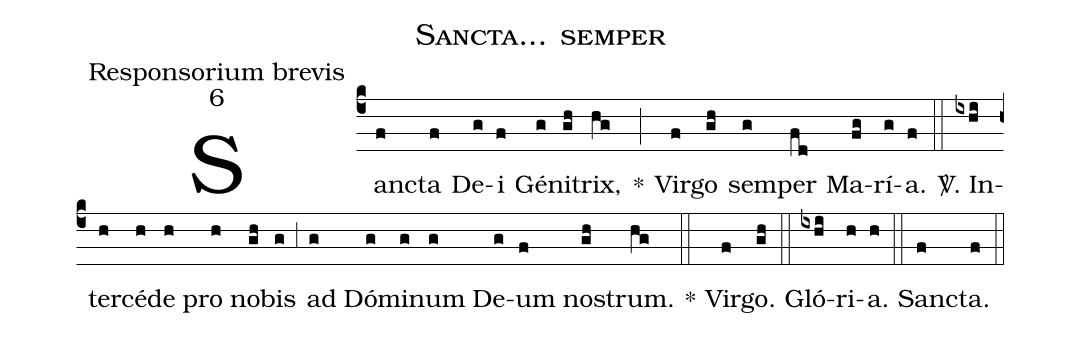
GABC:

name:Sancta... semper;
office-part:Responsorium brevis;
mode:6;
%%
(c4) San(f)cta(f) De(g)i(f) Gé(g)ni(gh)trix,(hg) *(;) Vir(f)go(gh) sem(g)per(fd) Ma(fg)rí(g)a.(f) (::)

<sp>V/</sp>. In(ixhi)ter(h)cé(h)de(h) pro(h) no(gh)bis(g) (,3) ad(g) Dó(g)mi(g)num(g) De(g)um(f) no(gh)strum.(hg) *(::) Vir(f)go.(gh) (::)

Gló(ixhi)ri(h)a.(h) (::)
San(f)cta.(f) (::)
